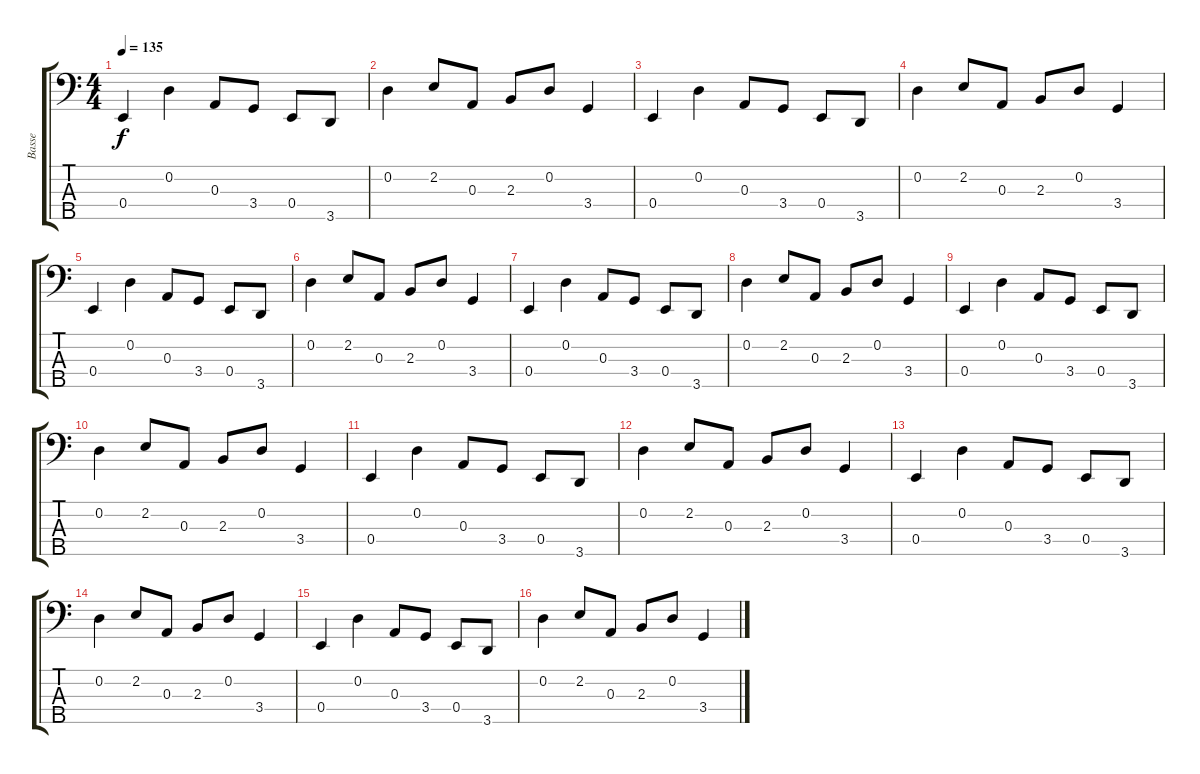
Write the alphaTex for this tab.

\track ("Basse" "Basse") {instrument electricbassfinger}
\staff {score tabs}
\tuning (G2 D2 A1 E1 B0) {hide}
\ts (4 4)
\tempo 135
\clef f4
\ks c
0.4.4{dy f} 0.2.4 0.3.8 3.4.8 0.4.8 3.5.8 |
0.2.4 2.2.8 0.3.8 2.3.8 0.2.8 3.4.4 |
0.4.4 0.2.4 0.3.8 3.4.8 0.4.8 3.5.8 |
0.2.4 2.2.8 0.3.8 2.3.8 0.2.8 3.4.4 |
0.4.4 0.2.4 0.3.8 3.4.8 0.4.8 3.5.8 |
0.2.4 2.2.8 0.3.8 2.3.8 0.2.8 3.4.4 |
0.4.4 0.2.4 0.3.8 3.4.8 0.4.8 3.5.8 |
0.2.4 2.2.8 0.3.8 2.3.8 0.2.8 3.4.4 |
0.4.4 0.2.4 0.3.8 3.4.8 0.4.8 3.5.8 |
0.2.4 2.2.8 0.3.8 2.3.8 0.2.8 3.4.4 |
0.4.4 0.2.4 0.3.8 3.4.8 0.4.8 3.5.8 |
0.2.4 2.2.8 0.3.8 2.3.8 0.2.8 3.4.4 |
0.4.4 0.2.4 0.3.8 3.4.8 0.4.8 3.5.8 |
0.2.4 2.2.8 0.3.8 2.3.8 0.2.8 3.4.4 |
0.4.4 0.2.4 0.3.8 3.4.8 0.4.8 3.5.8 |
0.2.4 2.2.8 0.3.8 2.3.8 0.2.8 3.4.4
